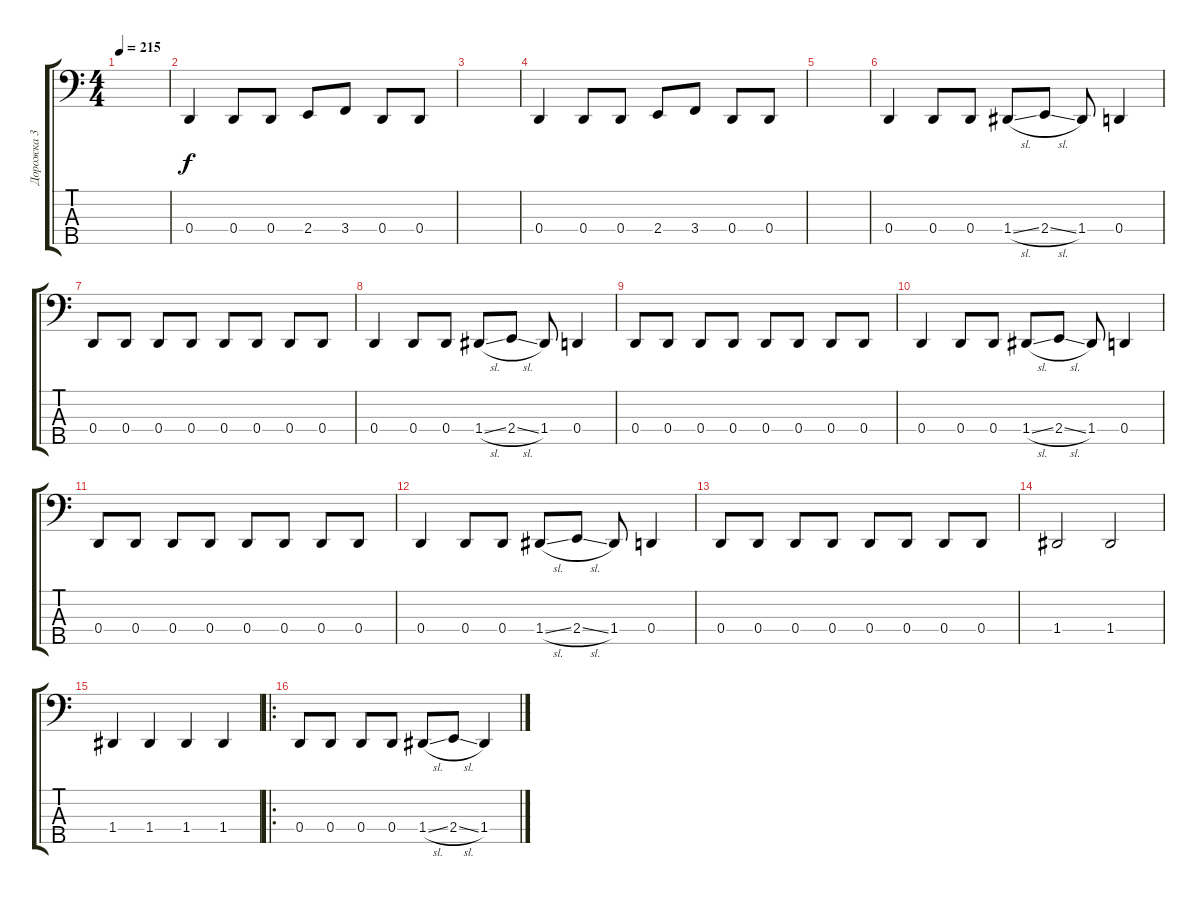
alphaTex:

\track ("Дорожка 3" "Дорожка 3") {instrument electricbassfinger}
\staff {score tabs}
\tuning (F2 C2 G1 D1 A0) {hide}
\ts (4 4)
\tempo 215
\clef f4
\ks c
|
0.4.4 0.4.8 0.4.8 2.4.8 3.4.8 0.4.8 0.4.8 |
|
0.4.4 0.4.8 0.4.8 2.4.8 3.4.8 0.4.8 0.4.8 |
|
0.4.4 0.4.8 0.4.8 1.4{sl}.8 2.4{sl}.8 1.4.8 0.4.4 |
0.4.8 0.4.8 0.4.8 0.4.8 0.4.8 0.4.8 0.4.8 0.4.8 |
0.4.4 0.4.8 0.4.8 1.4{sl}.8 2.4{sl}.8 1.4.8 0.4.4 |
0.4.8 0.4.8 0.4.8 0.4.8 0.4.8 0.4.8 0.4.8 0.4.8 |
0.4.4 0.4.8 0.4.8 1.4{sl}.8 2.4{sl}.8 1.4.8 0.4.4 |
0.4.8 0.4.8 0.4.8 0.4.8 0.4.8 0.4.8 0.4.8 0.4.8 |
0.4.4 0.4.8 0.4.8 1.4{sl}.8 2.4{sl}.8 1.4.8 0.4.4 |
0.4.8 0.4.8 0.4.8 0.4.8 0.4.8 0.4.8 0.4.8 0.4.8 |
1.4.2 1.4.2 |
1.4.4 1.4.4 1.4.4 1.4.4 |
\ro
0.4.8 0.4.8 0.4.8 0.4.8 1.4{sl}.8 2.4{sl}.8 1.4.4
